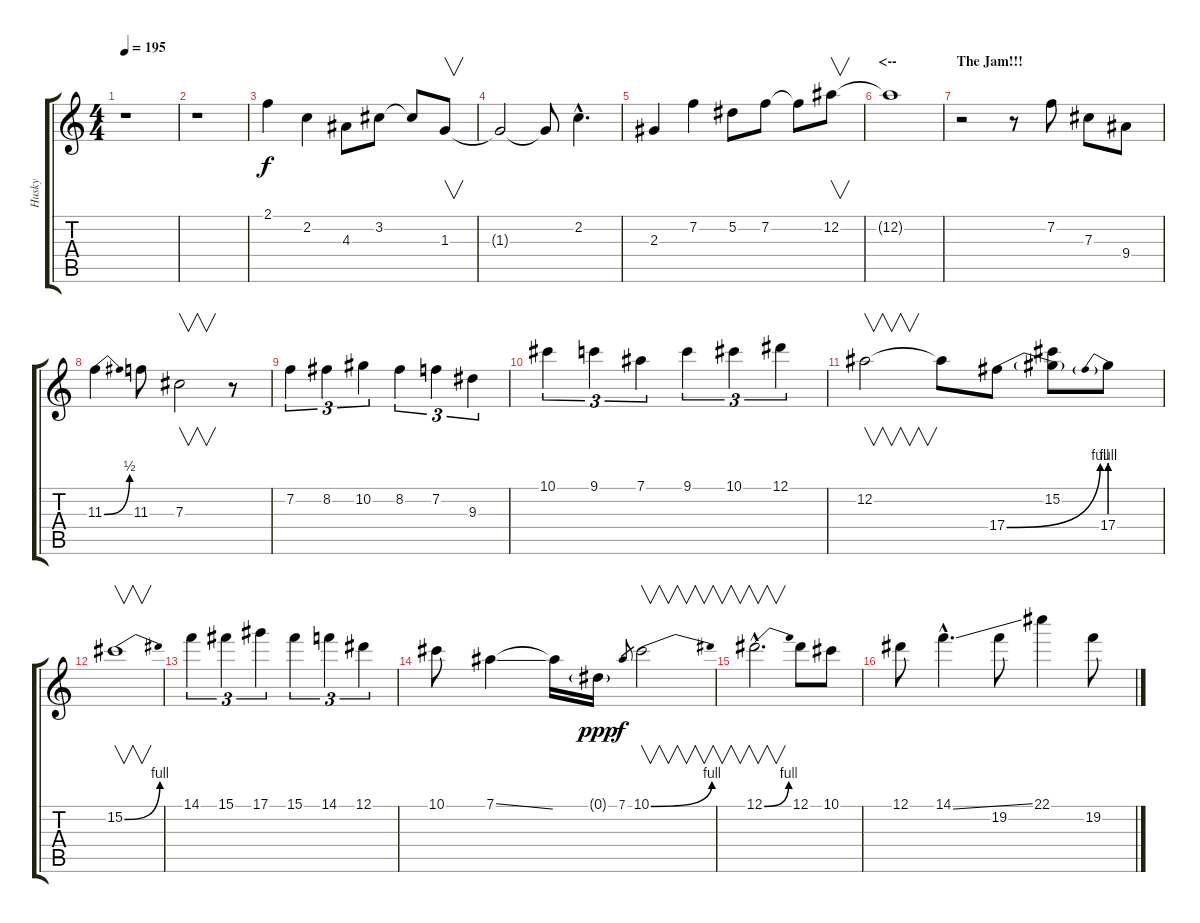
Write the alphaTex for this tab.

\track ("Husky" "Husky") {instrument distortionguitar}
\staff {score tabs}
\tuning (Eb4 Bb3 Gb3 Db3 Ab2 Eb2) {hide}
\ts (4 4)
\tempo 195
\clef g2
\ks c
r.1{dy f} |
r.1 |
2.1.4 2.2.4 4.3.8 3.2.8 3.2{t}.8 1.3.8{v} |
1.3{t}.2 1.3{t}.8 2.2{hac}.4{d} |
2.3.4 7.2.4 5.2.8 7.2.8 7.2{t}.8 12.2.8{v} |
\section ("" "<--")
12.2{t}.1 |
\section ("" "The Jam!!!")
r.2 r.8{instrument distortionguitar} 7.2.8 7.3.8 9.4.8 |
11.3{be (bend 0 0 60 2)}.4 11.3.8 7.3.2{v} r.8 |
7.2.4{tu (3 2)} 8.2.4{tu (3 2)} 10.2.4{tu (3 2)} 8.2.4{tu (3 2)} 7.2.4{tu (3 2)} 9.3.4{tu (3 2)} |
10.1.4{tu (3 2)} 9.1.4{tu (3 2)} 7.1.4{tu (3 2)} 9.1.4{tu (3 2)} 10.1.4{tu (3 2)} 12.1.4{tu (3 2)} |
12.2.2{v} 12.2{t}.8 17.4{be (bend 0 0 60 4)}.8 (15.2 17.4{t}).8 17.4{be (prebend 0 4 60 4)}.8 |
15.2{be (bend 0 0 60 4)}.1{v} |
14.1.4{tu (3 2)} 15.1.4{tu (3 2)} 17.1.4{tu (3 2)} 15.1.4{tu (3 2)} 14.1.4{tu (3 2)} 12.1.4{tu (3 2)} |
10.1.8 7.1{ss}.4 7.1{t}.16 0.1{g}.16{dy ppp} 7.1.8{gr dy f} 10.1{be (bend 0 0 60 4)}.2{v} |
12.1{be (bend 0 0 60 4) hac}.2{v d} 12.1.8 10.1.8 |
12.1.8 14.1{ss hac}.4{d} 19.2.8 22.1.4 19.2.8
